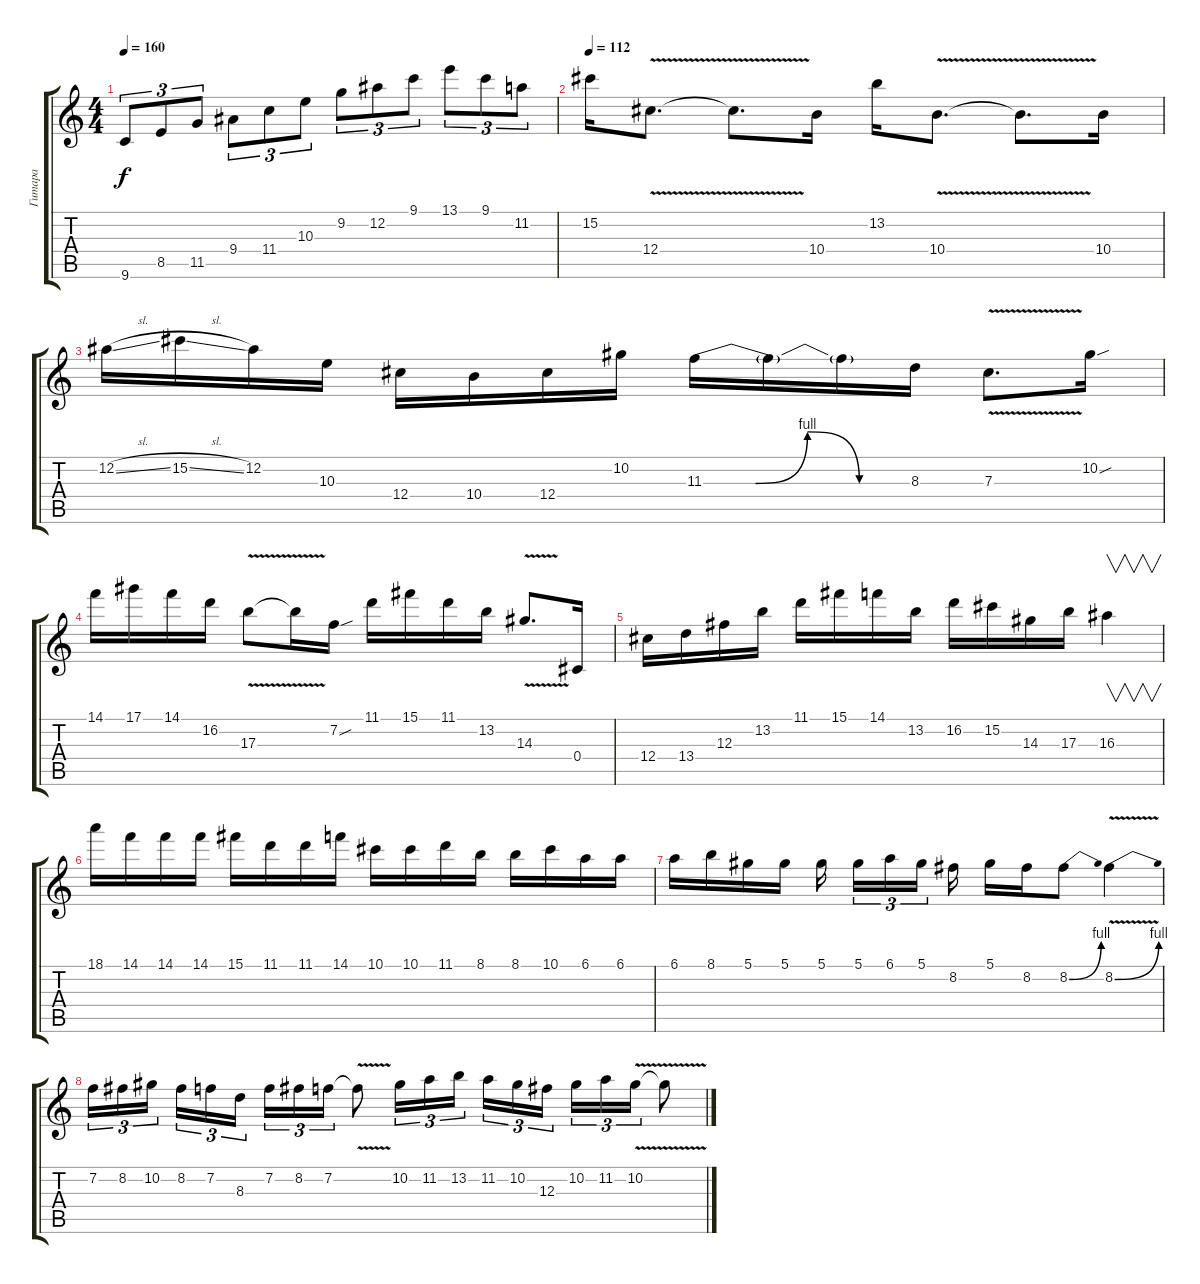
\track ("Гитара" "Гитара") {instrument distortionguitar}
\staff {score tabs}
\tuning (Eb4 Bb3 Gb3 Db3 Ab2 Eb2) {hide}
\ts (4 4)
\tempo 160
\clef g2
\ks c
9.6.8{tu (3 2) dy f} 8.5.8{tu (3 2)} 11.5.8{tu (3 2)} 9.4.8{tu (3 2)} 11.4.8{tu (3 2)} 10.3.8{tu (3 2)} 9.2.8{tu (3 2)} 12.2.8{tu (3 2)} 9.1.8{tu (3 2)} 13.1.8{tu (3 2)} 9.1.8{tu (3 2)} 11.2.8{tu (3 2)} |
\tempo 112
15.2.16 12.4{v}.8{d} 12.4{t}.8{d} 10.4.16 13.2.16 10.4{v}.8{d} 10.4{t}.8{d} 10.4.16 |
12.2{sl}.16 15.2{sl}.16 12.2.16 10.3.16 12.4.16 10.4.16 12.4.16 10.2.16 11.3{be (custom 0 0 15 0 30 4 45 0 60 0)}.16 11.3{t}.16 11.3{t}.16 8.3.16 7.3{v}.8{d} 10.2{sou}.16 |
14.1.16 17.1.16 14.1.16 16.2.16 17.3{v}.8 17.3{t}.16 7.2{sou}.16 11.1.16 15.1.16 11.1.16 13.2.16 14.3{v}.8{d} 0.4.16 |
12.4.16 13.4.16 12.3.16 13.2.16 11.1.16 15.1.16 14.1.16 13.2.16 16.2.16 15.2.16 14.3.16 17.3.16 16.3.4{v} |
18.1.16 14.1.16 14.1.16 14.1.16 15.1.16 11.1.16 11.1.16 14.1.16 10.1.16 10.1.16 11.1.16 8.1.16 8.1.16 10.1.16 6.1.16 6.1.16 |
6.1.16 8.1.16 5.1.16 5.1.16 5.1.16{beam splitsecondary} 5.1.16{tu (3 2)} 6.1.16{tu (3 2)} 5.1.16{tu (3 2) beam splitsecondary} 8.2.16 5.1.16 8.2.16 8.2{be (bend 0 0 60 4)}.8 8.2{be (bend 0 0 60 4) v}.4 |
7.2.16{tu (3 2)} 8.2.16{tu (3 2)} 10.2.16{tu (3 2) beam splitsecondary} 8.2.16{tu (3 2)} 7.2.16{tu (3 2)} 8.3.16{tu (3 2)} 7.2.16{tu (3 2)} 8.2.16{tu (3 2)} 7.2.16{tu (3 2)} 7.2{v t}.8 10.2.16{tu (3 2)} 11.2.16{tu (3 2)} 13.2.16{tu (3 2) beam splitsecondary} 11.2.16{tu (3 2)} 10.2.16{tu (3 2)} 12.3.16{tu (3 2)} 10.2.16{tu (3 2)} 11.2.16{tu (3 2)} 10.2{v}.16{tu (3 2)} 10.2{t}.8
